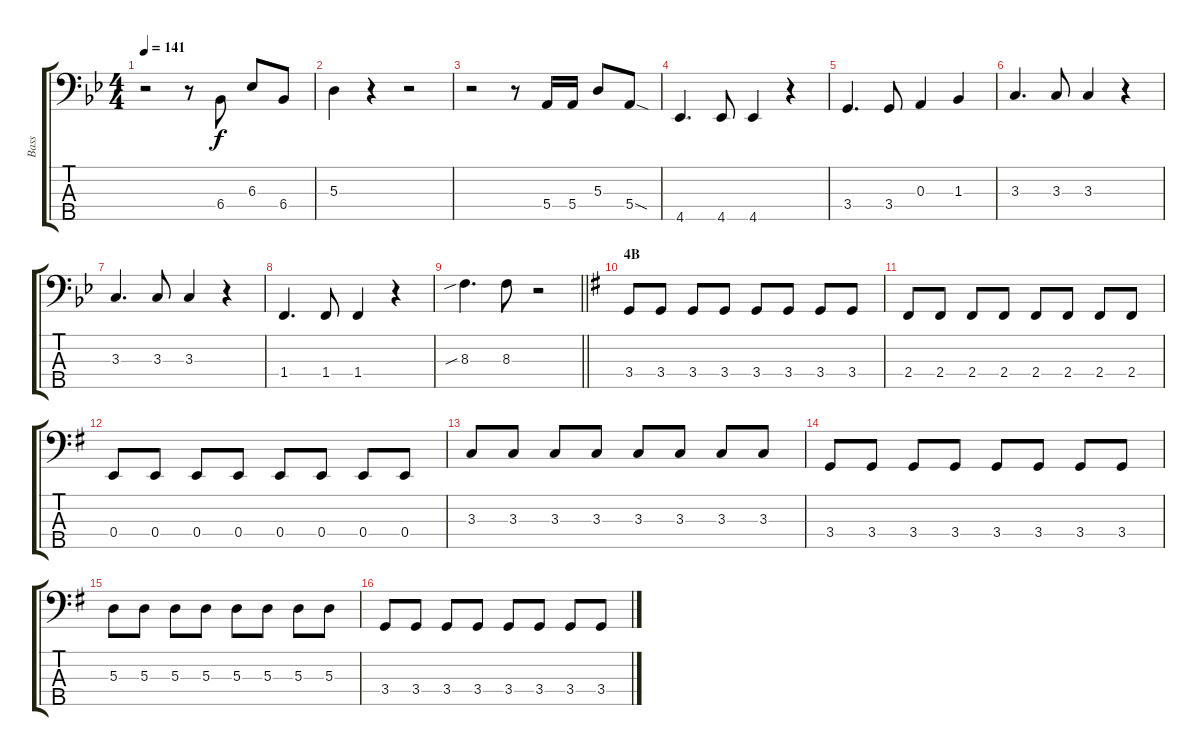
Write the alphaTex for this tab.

\track ("Bass" "Bass") {instrument electricbassfinger}
\staff {score tabs}
\tuning (G2 D2 A1 E1 B0) {hide}
\ts (4 4)
\tempo 141
\clef f4
\ks bb
r.2{dy f} r.8 6.4.8{beam Down} 6.3.8 6.4.8 |
5.3.4 r.4 r.2 |
r.2 r.8 5.4.16 5.4.16 5.3.8 5.4{sod}.8 |
4.5.4{d} 4.5.8 4.5.4 r.4 |
3.4.4{d} 3.4.8 0.3.4 1.3.4 |
3.3.4{d} 3.3.8 3.3.4 r.4 |
3.3.4{d} 3.3.8 3.3.4 r.4 |
1.4.4{d} 1.4.8 1.4.4 r.4 |
\barLineRight lightlight
8.3{sib}.4{d} 8.3.8 r.2 |
\section ("" "4B")
\ks g
3.4.8 3.4.8 3.4.8 3.4.8 3.4.8 3.4.8 3.4.8 3.4.8 |
2.4.8 2.4.8 2.4.8 2.4.8 2.4.8 2.4.8 2.4.8 2.4.8 |
0.4.8 0.4.8 0.4.8 0.4.8 0.4.8 0.4.8 0.4.8 0.4.8 |
3.3.8 3.3.8 3.3.8 3.3.8 3.3.8 3.3.8 3.3.8 3.3.8 |
3.4.8 3.4.8 3.4.8 3.4.8 3.4.8 3.4.8 3.4.8 3.4.8 |
5.3.8 5.3.8 5.3.8 5.3.8 5.3.8 5.3.8 5.3.8 5.3.8 |
3.4.8 3.4.8 3.4.8 3.4.8 3.4.8 3.4.8 3.4.8 3.4.8
